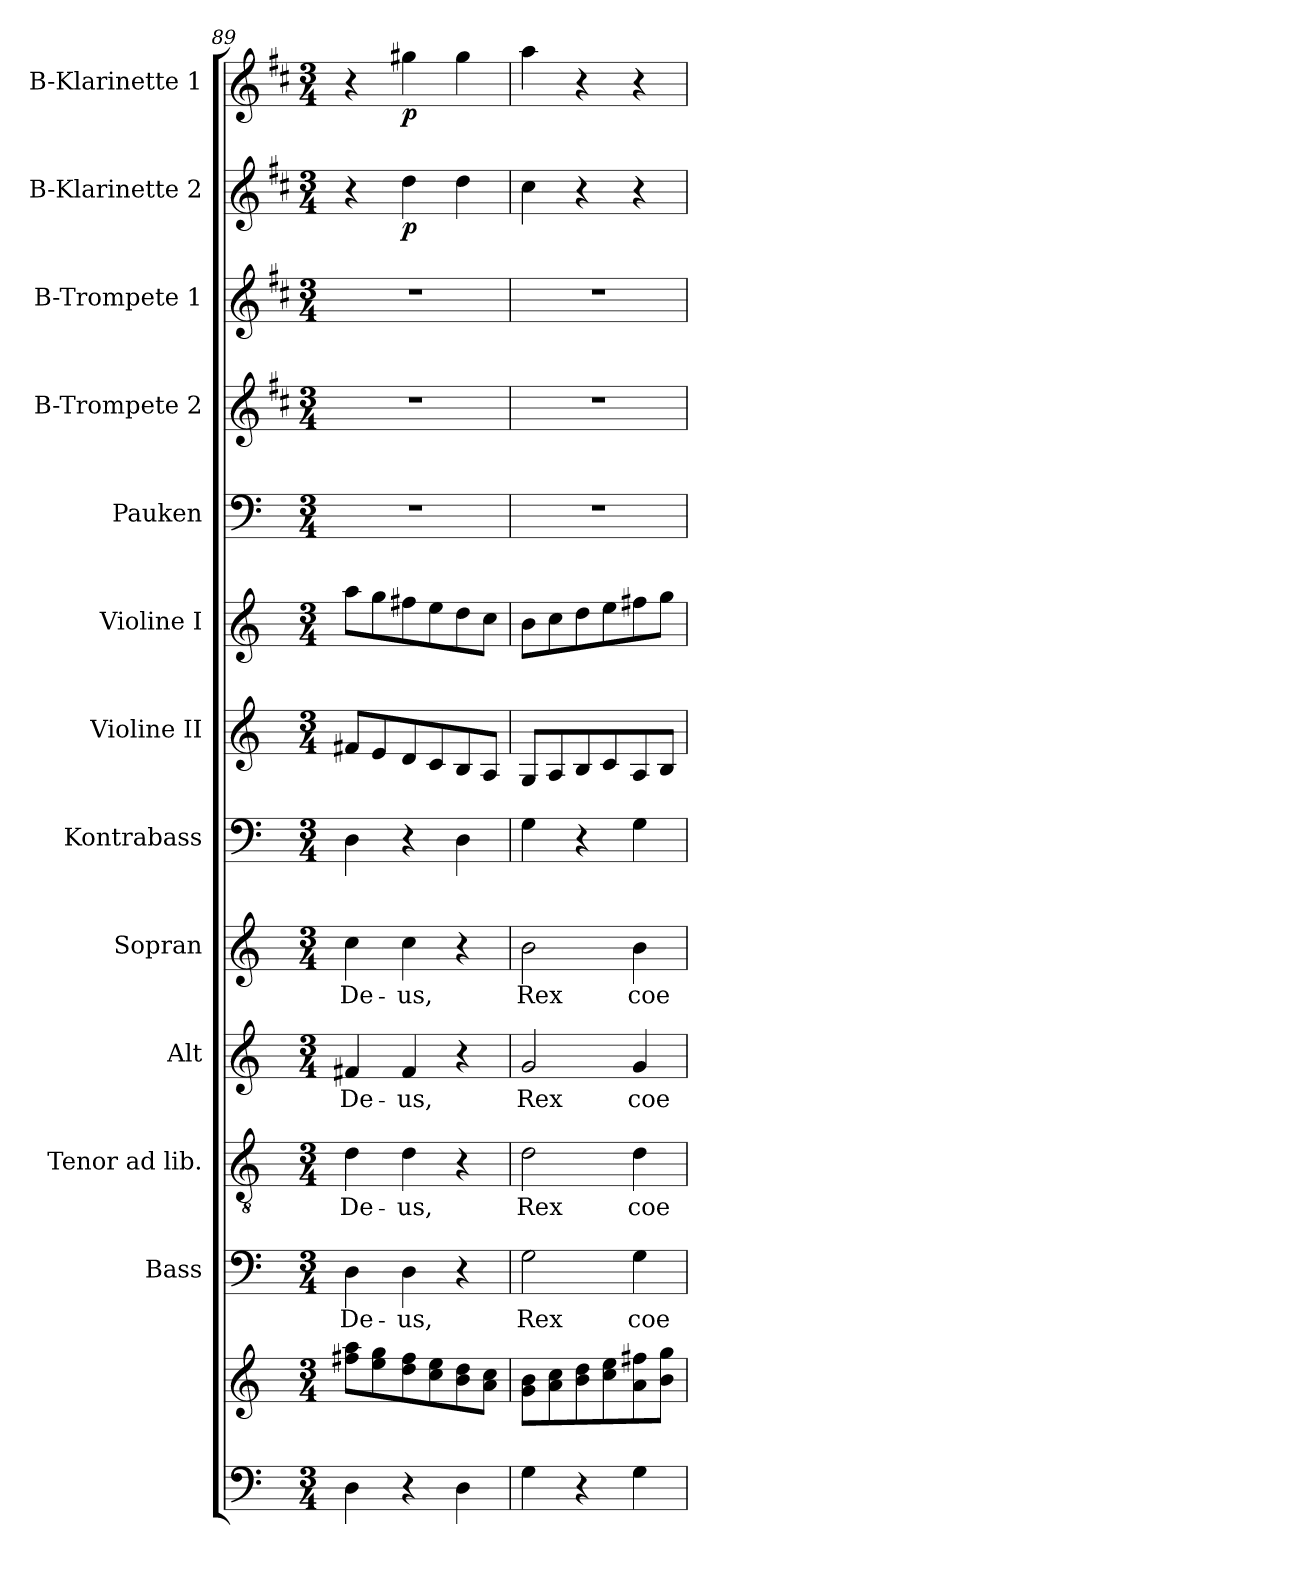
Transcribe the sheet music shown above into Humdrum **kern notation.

**kern	**kern	**kern	**text	**kern	**text	**kern	**text	**kern	**text	**kern	**kern	**kern	**kern	**kern	**kern	**kern	**dynam	**kern	**dynam
*part13	*part13	*part12	*part12	*part11	*part11	*part10	*part10	*part9	*part9	*part8	*part7	*part6	*part5	*part4	*part3	*part2	*part2	*part1	*part1
*staff14	*staff13	*staff12	*staff12	*staff11	*staff11	*staff10	*staff10	*staff9	*staff9	*staff8	*staff7	*staff6	*staff5	*staff4	*staff3	*staff2	*staff2	*staff1	*staff1
*	*	*I"Bass	*	*I"Tenor ad lib.	*	*I"Alt	*	*I"Sopran	*	*I"Kontrabass	*I"Violine II	*I"Violine I	*I"Pauken	*I"B-Trompete 2	*I"B-Trompete 1	*I"B-Klarinette 2	*	*I"B-Klarinette 1	*
*	*	*I'B.	*	*I'T.	*	*I'A.	*	*I'S.	*	*I'Kb.	*I'Vl. II	*I'Vl. I	*I'Pk.	*I'Trp. 2	*I'Trp. 1	*I'B Kl. 2	*	*I'B Kl. 1	*
!!LO:PB:g=z
*clefF4	*clefG2	*clefF4	*	*clefGv2	*	*clefG2	*	*clefG2	*	*clefF4	*clefG2	*clefG2	*clefF4	*clefG2	*clefG2	*clefG2	*	*clefG2	*
*	*	*	*	*	*	*	*	*	*	*ITrd7c12	*	*	*	*ITrd1c2	*ITrd1c2	*ITrd1c2	*	*ITrd1c2	*
*k[]	*k[]	*k[]	*	*k[]	*	*k[]	*	*k[]	*	*k[]	*k[]	*k[]	*k[]	*k[]	*k[]	*k[]	*	*k[]	*
*C:	*C:	*C:	*	*C:	*	*C:	*	*C:	*	*C:	*C:	*C:	*C:	*C:	*C:	*C:	*	*C:	*
*M3/4	*M3/4	*M3/4	*	*M3/4	*	*M3/4	*	*M3/4	*	*M3/4	*M3/4	*M3/4	*M3/4	*M3/4	*M3/4	*M3/4	*	*M3/4	*
=89	=89	=89	=89	=89	=89	=89	=89	=89	=89	=89	=89	=89	=89	=89	=89	=89	=89	=89	=89
!	!	!	!LO:LY:b	!	!LO:LY:b	!	!LO:LY:b	!	!LO:LY:b	!	!	!	!	!	!	!	!	!	!
4D\	8ff#X\ 8aa\L	4D\	De-	4d\	De-	4f#X/	De-	4cc\	De-	4DD\	8f#X/L	8aa\L	2.r	2.r	2.r	4r	.	4r	.
.	8ee\ 8gg\	.	.	.	.	.	.	.	.	.	8e/	8gg\	.	.	.	.	.	.	.
!	!	!	!LO:LY:b	!	!LO:LY:b	!	!LO:LY:b	!	!LO:LY:b	!	!	!	!	!	!	!	!LO:DY:b	!	!LO:DY:b
4r	8dd\ 8ff#\	4D\	-us,	4d\	-us,	4f#/	-us,	4cc\	-us,	4r	8d/	8ff#X\	.	.	.	4cc\	p	4ff#X\	p
.	8cc\ 8ee\	.	.	.	.	.	.	.	.	.	8c/	8ee\	.	.	.	.	.	.	.
4D\	8b\ 8dd\	4r	.	4r	.	4r	.	4r	.	4DD\	8B/	8dd\	.	.	.	4cc\	.	4ff#\	.
.	8a\ 8cc\J	.	.	.	.	.	.	.	.	.	8A/J	8cc\J	.	.	.	.	.	.	.
=90	=90	=90	=90	=90	=90	=90	=90	=90	=90	=90	=90	=90	=90	=90	=90	=90	=90	=90	=90
!	!	!	!LO:LY:b	!	!LO:LY:b	!	!LO:LY:b	!	!LO:LY:b	!	!	!	!	!	!	!	!	!	!
4G\	8g\ 8b\L	2G\	Rex	2d\	Rex	2g/	Rex	2b\	Rex	4GG\	8G/L	8b\L	2.r	2.r	2.r	4b\	.	4gg\	.
.	8a\ 8cc\	.	.	.	.	.	.	.	.	.	8A/	8cc\	.	.	.	.	.	.	.
4r	8b\ 8dd\	.	.	.	.	.	.	.	.	4r	8B/	8dd\	.	.	.	4r	.	4r	.
.	8cc\ 8ee\	.	.	.	.	.	.	.	.	.	8c/	8ee\	.	.	.	.	.	.	.
!	!	!	!LO:LY:b	!	!LO:LY:b	!	!LO:LY:b	!	!LO:LY:b	!	!	!	!	!	!	!	!	!	!
4G\	8a\ 8ff#X\	4G\	coe-	4d\	coe-	4g/	coe-	4b\	coe-	4GG\	8A/	8ff#X\	.	.	.	4r	.	4r	.
.	8b\ 8gg\J	.	.	.	.	.	.	.	.	.	8B/J	8gg\J	.	.	.	.	.	.	.
=	=	=	=	=	=	=	=	=	=	=	=	=	=	=	=	=	=	=	=
*-	*-	*-	*-	*-	*-	*-	*-	*-	*-	*-	*-	*-	*-	*-	*-	*-	*-	*-	*-
